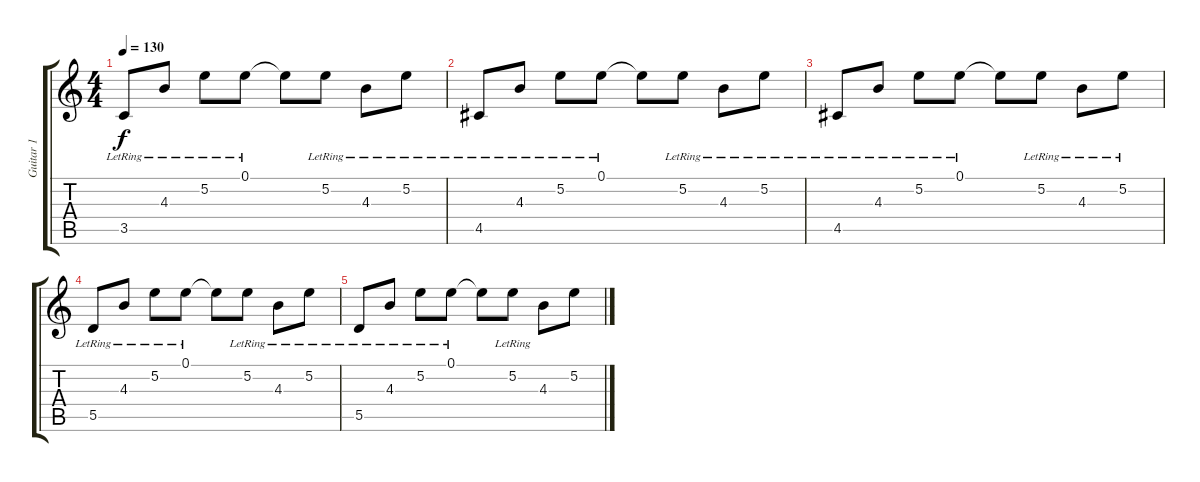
\track ("Guitar 1" "Guitar 1") {instrument acousticguitarsteel}
\staff {score tabs}
\tuning (E4 B3 G3 D3 A2 E2) {hide}
\ts (4 4)
\tempo 130
\clef g2
\ks c
3.5{lr}.8{dy f} 4.3{lr}.8 5.2{lr}.8 0.1{lr}.8 0.1{t}.8 5.2{lr}.8 4.3{lr}.8 5.2{lr}.8 |
4.5{lr}.8 4.3{lr}.8 5.2{lr}.8 0.1{lr}.8 0.1{t}.8 5.2{lr}.8 4.3{lr}.8 5.2{lr}.8 |
4.5{lr}.8 4.3{lr}.8 5.2{lr}.8 0.1{lr}.8 0.1{t}.8 5.2{lr}.8 4.3{lr}.8 5.2{lr}.8 |
5.5{lr}.8 4.3{lr}.8 5.2{lr}.8 0.1{lr}.8 0.1{t}.8 5.2{lr}.8 4.3{lr}.8 5.2{lr}.8 |
5.5{lr}.8 4.3{lr}.8 5.2{lr}.8 0.1{lr}.8 0.1{t}.8 5.2{lr}.8 4.3.8 5.2.8
